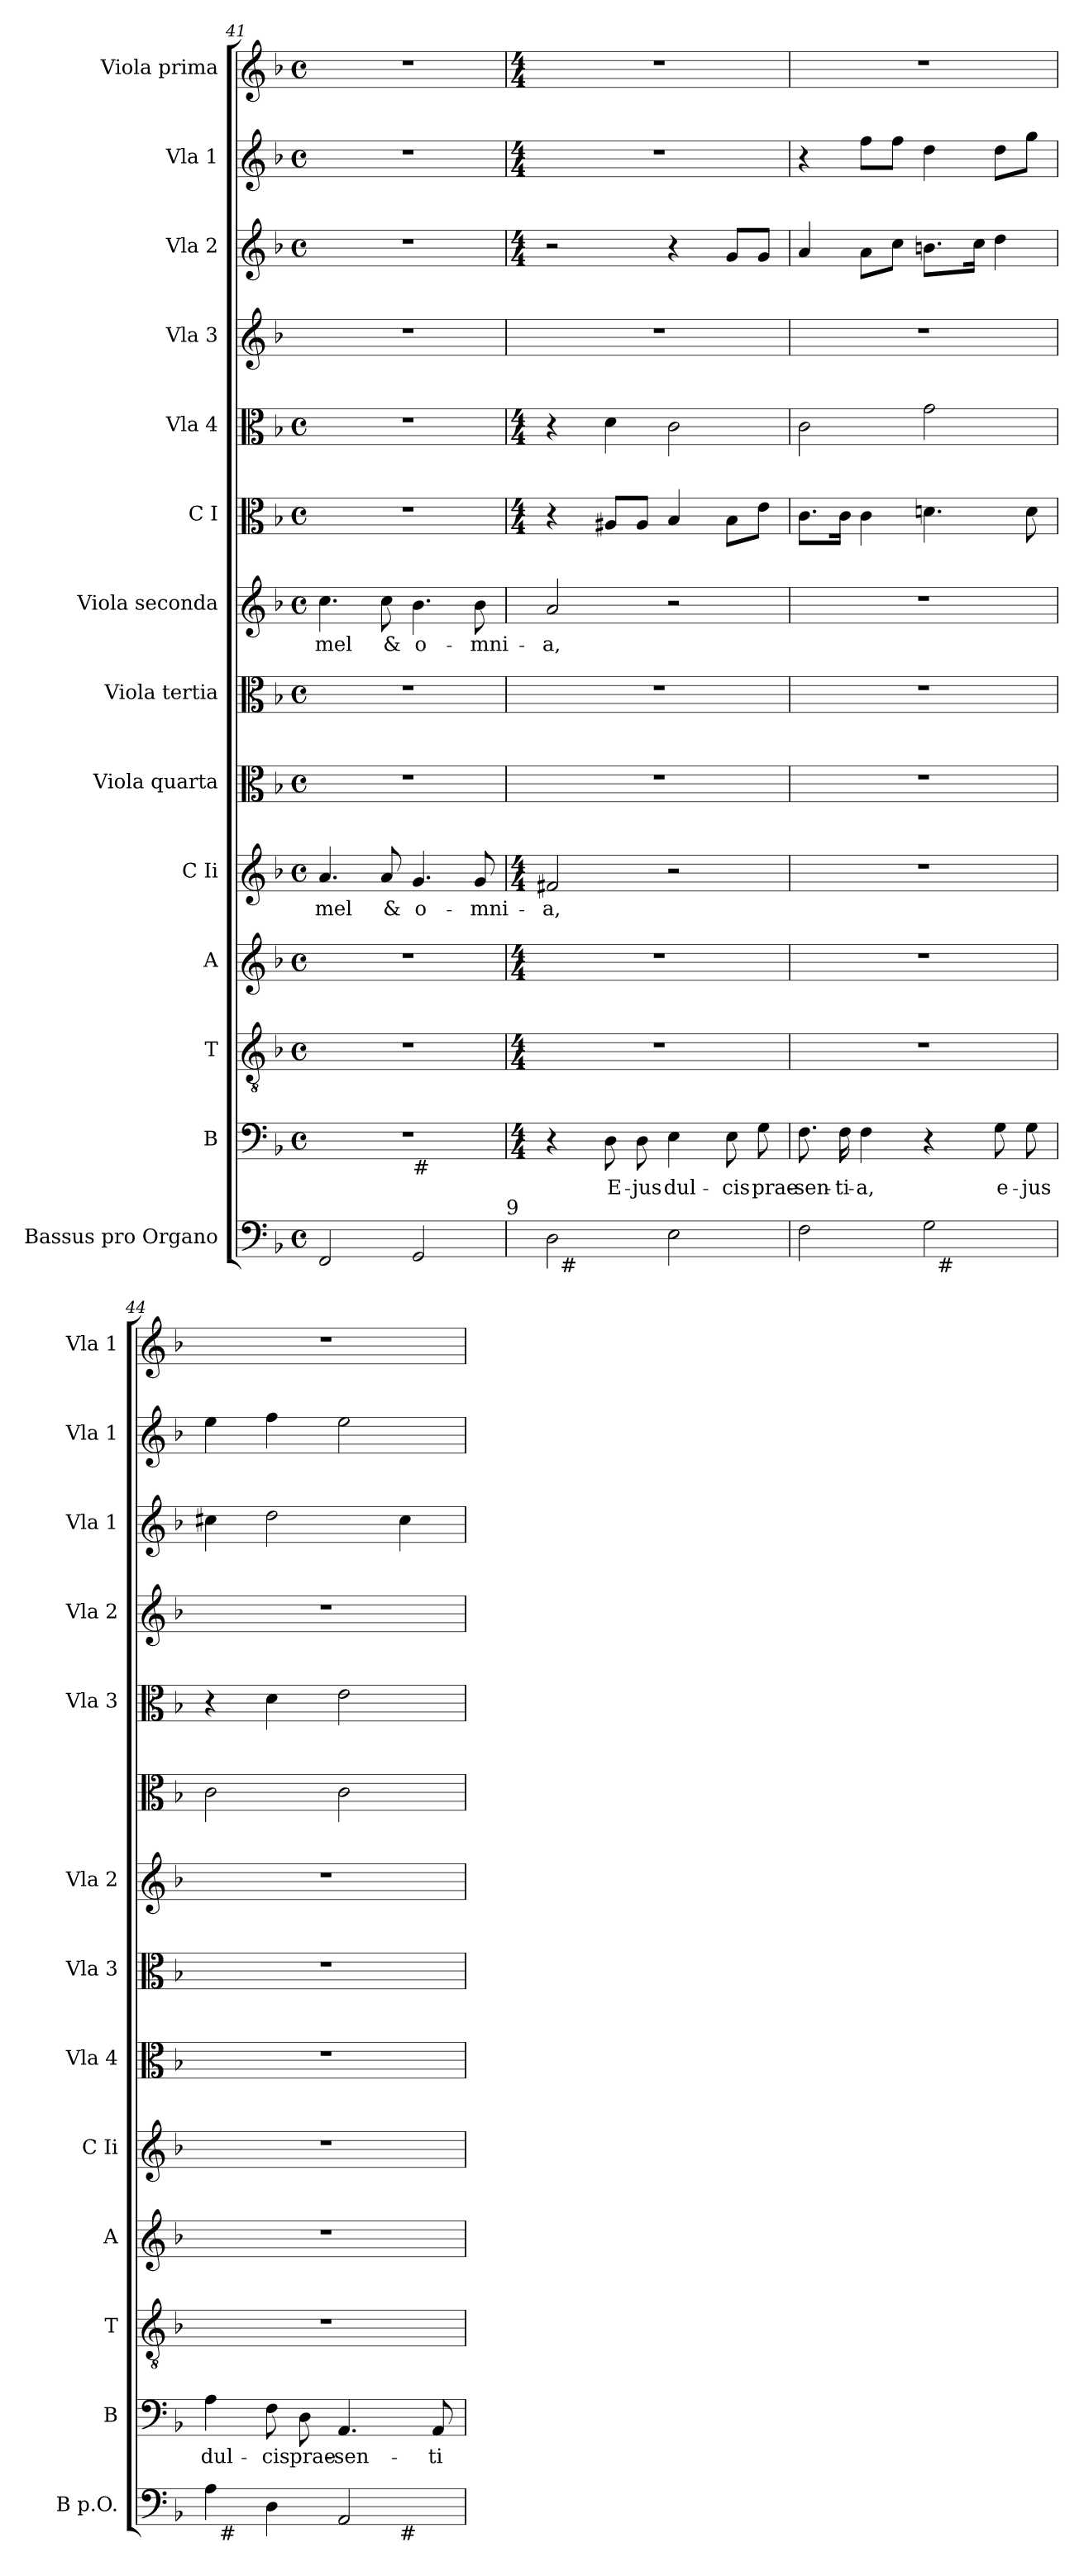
**kern	**kern	**text	**kern	**kern	**kern	**text	**kern	**kern	**kern	**text	**kern	**kern	**kern	**kern	**kern	**kern
*part14	*part13	*part13	*part12	*part11	*part10	*part10	*part9	*part8	*part7	*part7	*part6	*part5	*part4	*part3	*part2	*part1
*staff14	*staff13	*staff13	*staff12	*staff11	*staff10	*staff10	*staff9	*staff8	*staff7	*staff7	*staff6	*staff5	*staff4	*staff3	*staff2	*staff1
*I"Bassus pro Organo	*I"B	*	*I"T	*I"A	*I"C Ii	*	*I"Viola quarta	*I"Viola tertia	*I"Viola seconda	*	*I"C I	*I"Vla 4	*I"Vla 3	*I"Vla 2	*I"Vla 1	*I"Viola prima
*I'B p.O.	*I'B	*	*I'T	*I'A	*I'C Ii	*	*I'Vla 4	*I'Vla 3	*I'Vla 2	*	*	*I'Vla 3	*I'Vla 2	*I'Vla 1	*I'Vla 1	*I'Vla 1
*clefF4	*clefF4	*	*clefGv2	*clefG2	*clefG2	*	*clefC3	*clefC3	*clefG2	*	*clefC3	*clefC3	*clefG2	*clefG2	*clefG2	*clefG2
*k[b-]	*k[b-]	*	*k[b-]	*k[b-]	*k[b-]	*	*k[b-]	*k[b-]	*k[b-]	*	*k[b-]	*k[b-]	*k[b-]	*k[b-]	*k[b-]	*k[b-]
*F:	*F:	*	*F:	*F:	*F:	*	*F:	*F:	*F:	*	*F:	*F:	*F:	*F:	*F:	*F:
*M4/4	*M4/4	*	*M4/4	*M4/4	*M4/4	*	*M4/4	*M4/4	*M4/4	*	*M4/4	*M4/4	*	*M4/4	*M4/4	*M4/4
*met(c)	*met(c)	*	*met(c)	*met(c)	*met(c)	*	*met(c)	*met(c)	*met(c)	*	*met(c)	*met(c)	*	*met(c)	*met(c)	*met(c)
=41	=41	=41	=41	=41	=41	=41	=41	=41	=41	=41	=41	=41	=41	=41	=41	=41
!	!LO:TX:b:t=4    #	!	!	!	!	!	!	!	!	!	!	!	!	!	!	!
!	!	!	!	!	!	!LO:LY:b	!	!	!	!LO:LY:b	!	!	!	!	!	!
*	*^	*	*	*	*	*	*	*	*	*	*	*	*	*	*	*
2FF/	1r	2ryy	.	1r	1r	4.a/	mel	1r	1r	4.cc\	mel	1r	1r	1r	1r	1r	1r
!	!	!	!	!	!	!	!LO:LY:b	!	!	!	!LO:LY:b	!	!	!	!	!	!
.	.	.	.	.	.	8a/	&	.	.	8cc\	&	.	.	.	.	.	.
!	!	!LO:TX:b:t=#	!	!	!	!	!	!	!	!	!	!	!	!	!	!	!
!	!	!	!	!	!	!	!LO:LY:b	!	!	!	!LO:LY:b	!	!	!	!	!	!
2GG/	.	2ryy	.	.	.	4.g/	o-	.	.	4.b-\	o-	.	.	.	.	.	.
!	!	!	!	!	!	!	!LO:LY:b	!	!	!	!LO:LY:b	!	!	!	!	!	!
.	.	.	.	.	.	8g/	-mni-	.	.	8b-\	-mni-	.	.	.	.	.	.
!LO:TX:a:t=9	!	!	!	!	!	!	!	!	!	!	!	!	!	!	!	!	!
*	*v	*v	*	*	*	*	*	*	*	*	*	*	*	*	*	*	*
!!LO:PB:g=z
=42	=42	=42	=42	=42	=42	=42	=42	=42	=42	=42	=42	=42	=42	=42	=42	=42
*	*M4/4	*	*M4/4	*M4/4	*M4/4	*	*	*	*	*	*M4/4	*M4/4	*	*M4/4	*M4/4	*M4/4
*	*^	*	*	*	*	*	*	*	*	*	*	*	*	*	*	*
!	!	!	!	!	!	!	!LO:LY:b	!	!	!	!LO:LY:b	!	!	!	!	!	!
*^	*v	*v	*	*	*	*	*	*	*	*	*	*	*	*	*	*	*
2D\	32ryy	4r	.	1r	1r	2f#X/	-a,	1r	1r	2a/	-a,	4r	4r	1r	2r	1r	1r
!	!LO:TX:b:t=#	!	!	!	!	!	!	!	!	!	!	!	!	!	!	!	!
.	2ryy	.	.	.	.	.	.	.	.	.	.	.	.	.	.	.	.
!	!	!	!LO:LY:b	!	!	!	!	!	!	!	!	!	!	!	!	!	!
.	.	8D\	E-	.	.	.	.	.	.	.	.	8A#X/L	4d\	.	.	.	.
!	!	!	!LO:LY:b	!	!	!	!	!	!	!	!	!	!	!	!	!	!
.	.	8D\	-jus	.	.	.	.	.	.	.	.	8A#/J	.	.	.	.	.
!	!	!	!LO:LY:b	!	!	!	!	!	!	!	!	!	!	!	!	!	!
2E>\	.	4E\	dul-	.	.	2r	.	.	.	2r	.	4B-/	2c\	.	4r	.	.
.	4...ryy	.	.	.	.	.	.	.	.	.	.	.	.	.	.	.	.
!	!	!	!LO:LY:b	!	!	!	!	!	!	!	!	!	!	!	!	!	!
.	.	8E\	-cis	.	.	.	.	.	.	.	.	8B-\L	.	.	8g/L	.	.
!	!	!	!LO:LY:b	!	!	!	!	!	!	!	!	!	!	!	!	!	!
.	.	8G\	prae-	.	.	.	.	.	.	.	.	8e\J	.	.	8g/J	.	.
=43	=43	=43	=43	=43	=43	=43	=43	=43	=43	=43	=43	=43	=43	=43	=43	=43	=43
!	!	!	!LO:LY:b	!	!	!	!	!	!	!	!	!	!	!	!	!	!
2F\	2ryy	8.F\	-sen-	1r	1r	1r	.	1r	1r	1r	.	8.c\L	2c\	1r	4a/	4r	1r
!	!	!	!LO:LY:b	!	!	!	!	!	!	!	!	!	!	!	!	!	!
.	.	16F\	-ti-	.	.	.	.	.	.	.	.	16c\Jk	.	.	.	.	.
!	!	!	!LO:LY:b	!	!	!	!	!	!	!	!	!	!	!	!	!	!
.	.	4F\	-a,	.	.	.	.	.	.	.	.	4c\	.	.	8a\L	8ff\L	.
.	.	.	.	.	.	.	.	.	.	.	.	.	.	.	8cc\J	8ff\J	.
2G\	32ryy	4r	.	.	.	.	.	.	.	.	.	4.dn\	2g\	.	8.bn\L	4dd\	.
!	!LO:TX:b:t=#	!	!	!	!	!	!	!	!	!	!	!	!	!	!	!	!
.	4...ryy	.	.	.	.	.	.	.	.	.	.	.	.	.	.	.	.
.	.	.	.	.	.	.	.	.	.	.	.	.	.	.	16cc\Jk	.	.
!	!	!	!LO:LY:b	!	!	!	!	!	!	!	!	!	!	!	!	!	!
.	.	8G\	e-	.	.	.	.	.	.	.	.	.	.	.	4dd\	8dd\L	.
!	!	!	!LO:LY:b	!	!	!	!	!	!	!	!	!	!	!	!	!	!
.	.	8G\	-jus	.	.	.	.	.	.	.	.	8d\	.	.	.	8gg\J	.
=44	=44	=44	=44	=44	=44	=44	=44	=44	=44	=44	=44	=44	=44	=44	=44	=44	=44
!	!	!	!LO:LY:b	!	!	!	!	!	!	!	!	!	!	!	!	!	!
*	*^	*	*	*	*	*	*	*	*	*	*	*	*	*	*	*	*
4A\	32ryy	2.ryy	4A\	dul-	1r	1r	1r	.	1r	1r	1r	.	2c\	4r	1r	4cc#X\	4ee\	1r
!	!LO:TX:b:t=#	!	!	!	!	!	!	!	!	!	!	!	!	!	!	!	!	!
.	2ryy	.	.	.	.	.	.	.	.	.	.	.	.	.	.	.	.	.
!	!	!	!	!LO:LY:b	!	!	!	!	!	!	!	!	!	!	!	!	!	!
4D\	.	.	8F\	-cis	.	.	.	.	.	.	.	.	.	4d\	.	2dd\	4ff\	.
!	!	!	!	!LO:LY:b	!	!	!	!	!	!	!	!	!	!	!	!	!	!
.	.	.	8D\	prae-	.	.	.	.	.	.	.	.	.	.	.	.	.	.
!	!	!	!	!LO:LY:b	!	!	!	!	!	!	!	!	!	!	!	!	!	!
2AA</	.	.	4.AA/	-sen-	.	.	.	.	.	.	.	.	2c\	2e\	.	.	2ee\	.
.	4...ryy	.	.	.	.	.	.	.	.	.	.	.	.	.	.	.	.	.
!	!	!LO:TX:b:t=#	!	!	!	!	!	!	!	!	!	!	!	!	!	!	!	!
.	.	4ryy	.	.	.	.	.	.	.	.	.	.	.	.	.	4cc#\	.	.
!	!	!	!	!LO:LY:b	!	!	!	!	!	!	!	!	!	!	!	!	!	!
.	.	.	8AA/	-ti-	.	.	.	.	.	.	.	.	.	.	.	.	.	.
*v	*v	*v	*	*	*	*	*	*	*	*	*	*	*	*	*	*	*	*
=	=	=	=	=	=	=	=	=	=	=	=	=	=	=	=	=
*-	*-	*-	*-	*-	*-	*-	*-	*-	*-	*-	*-	*-	*-	*-	*-	*-
